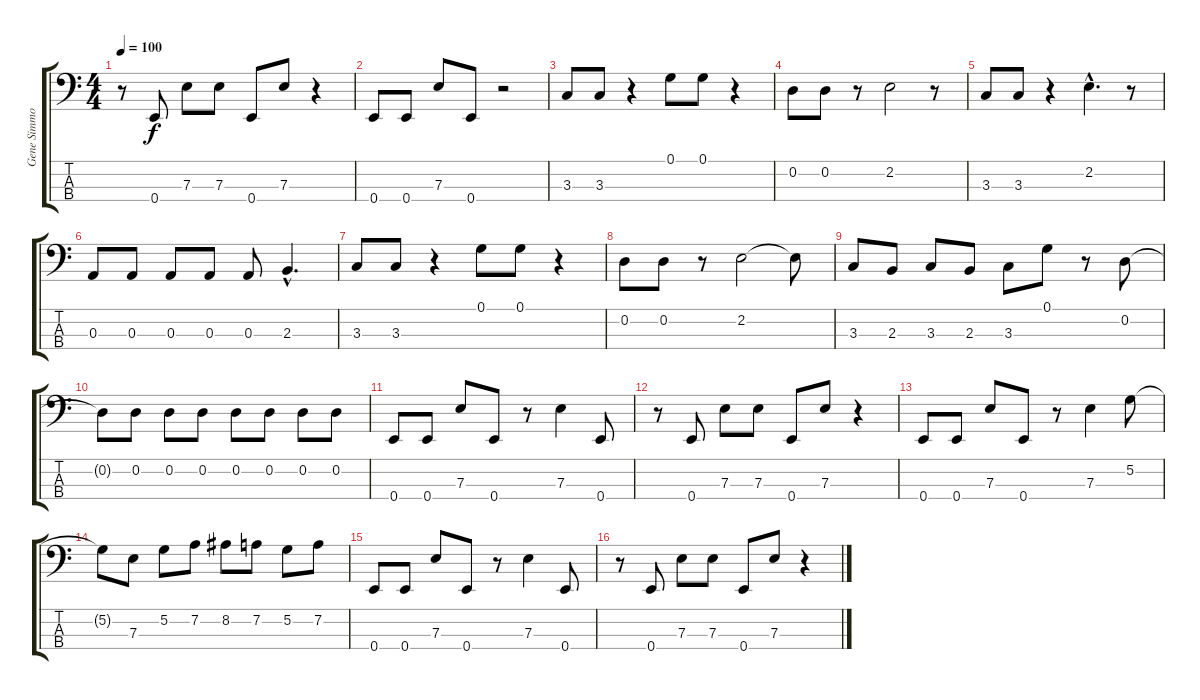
\track ("Gene Simmons" "Gene Simmo") {instrument electricbassfinger}
\staff {score tabs}
\tuning (G2 D2 A1 E1) {hide}
\ts (4 4)
\tempo 100
\clef f4
\ks c
r.8{dy f} 0.4.8 7.3.8 7.3.8 0.4.8 7.3.8 r.4 |
0.4.8 0.4.8 7.3.8 0.4.8 r.2 |
3.3.8 3.3.8 r.4 0.1.8 0.1.8 r.4 |
0.2.8 0.2.8 r.8 2.2.2 r.8 |
3.3.8 3.3.8 r.4 2.2{hac}.4{d} r.8 |
0.3.8 0.3.8 0.3.8 0.3.8 0.3.8 2.3{hac}.4{d} |
3.3.8 3.3.8 r.4 0.1.8 0.1.8 r.4 |
0.2.8 0.2.8 r.8 2.2.2 2.2{t}.8 |
3.3.8 2.3.8 3.3.8 2.3.8 3.3.8 0.1.8 r.8 0.2.8 |
0.2{t}.8 0.2.8 0.2.8 0.2.8 0.2.8 0.2.8 0.2.8 0.2.8 |
0.4.8 0.4.8 7.3.8 0.4.8 r.8 7.3.4 0.4.8 |
r.8 0.4.8 7.3.8 7.3.8 0.4.8 7.3.8 r.4 |
0.4.8 0.4.8 7.3.8 0.4.8 r.8 7.3.4 5.2.8 |
5.2{t}.8 7.3.8 5.2.8 7.2.8 8.2.8 7.2.8 5.2.8 7.2.8 |
0.4.8 0.4.8 7.3.8 0.4.8 r.8 7.3.4 0.4.8 |
r.8 0.4.8 7.3.8 7.3.8 0.4.8 7.3.8 r.4
